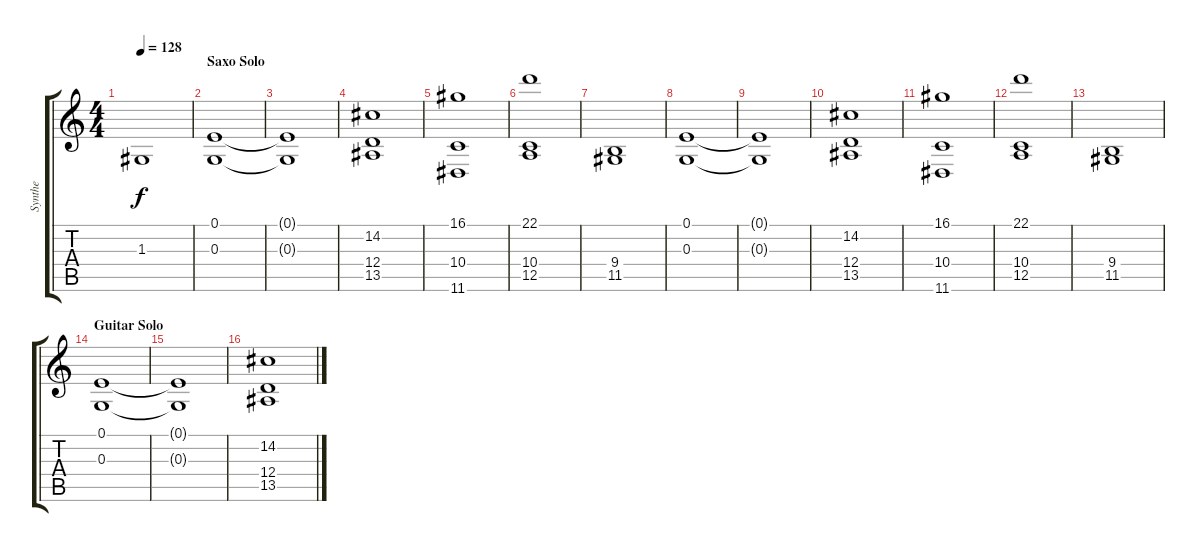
\track ("Synthe" "Synthe") {instrument stringensemble2}
\staff {score tabs}
\tuning (E4 B3 G3 D3 A2 E2) {hide}
\ts (4 4)
\tempo 128
\clef g2
\ks c
1.3.1{dy f} |
\section ("" "Saxo Solo")
(0.1 0.3).1 |
(0.1{t} 0.3{t}).1 |
(14.2 12.4 13.5).1 |
(16.1 10.4 11.6).1 |
(22.1 10.4 12.5).1 |
(9.4 11.5).1 |
(0.1 0.3).1 |
(0.1{t} 0.3{t}).1 |
(14.2 12.4 13.5).1 |
(16.1 10.4 11.6).1 |
(22.1 10.4 12.5).1 |
(9.4 11.5).1 |
\section ("" "Guitar Solo")
(0.1 0.3).1 |
(0.1{t} 0.3{t}).1 |
(14.2 12.4 13.5).1
